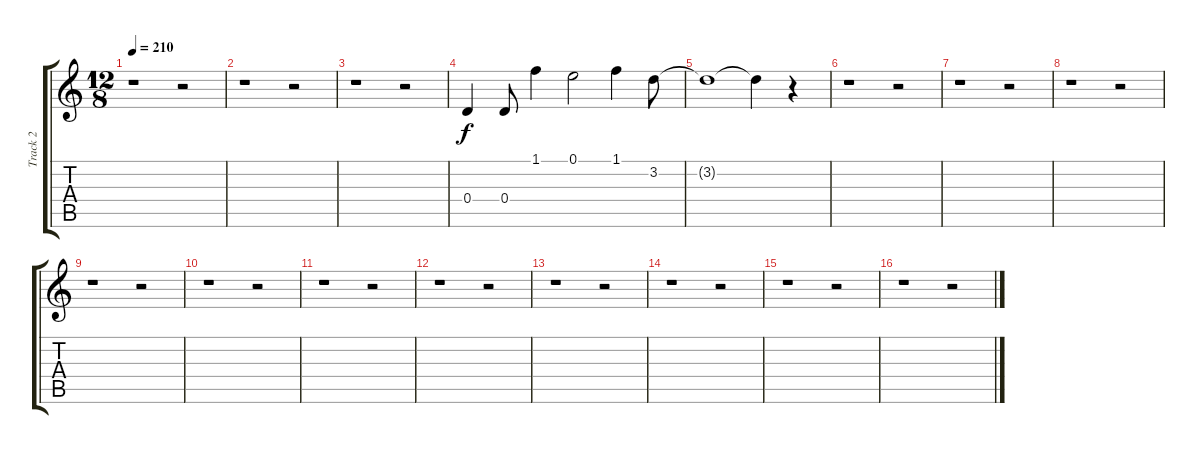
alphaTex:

\track ("Track 2" "Track 2") {instrument overdrivenguitar}
\staff {score tabs}
\tuning (E4 B3 G3 D3 A2 E2) {hide}
\ts (12 8)
\tempo 210
\clef g2
\ks c
r.1{dy f} r.2 |
r.1 r.2 |
r.1 r.2 |
0.4.4 0.4.8 1.1.4 0.1.2 1.1.4 3.2.8 |
3.2{t}.1 3.2{t}.4 r.4 |
r.1 r.2 |
r.1 r.2 |
r.1 r.2 |
r.1 r.2 |
r.1 r.2 |
r.1 r.2 |
r.1 r.2 |
r.1 r.2 |
r.1 r.2 |
r.1 r.2 |
r.1 r.2
